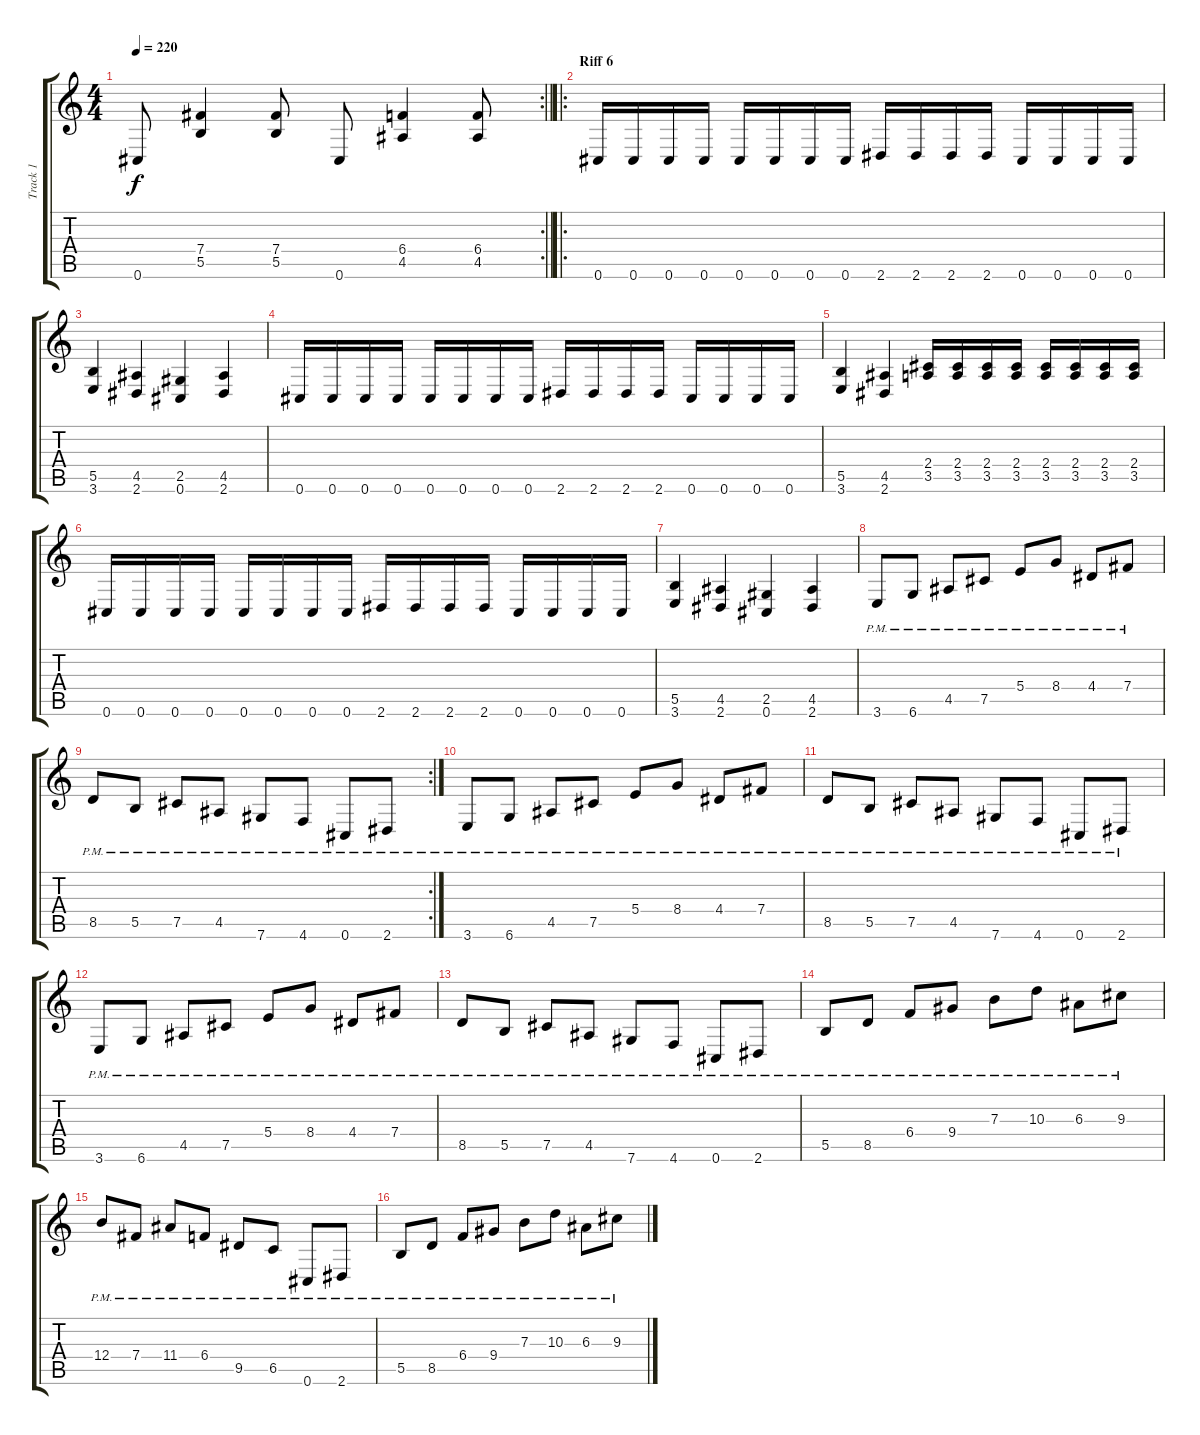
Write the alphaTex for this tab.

\track ("Track 1" "Track 1") {instrument distortionguitar}
\staff {score tabs}
\tuning (Db4 Ab3 E3 B2 Gb2 Db2) {hide}
\rc 2
\ts (4 4)
\tempo 220
\clef g2
\barLineRight lightlight
\ks c
0.6.8{dy f} (7.4 5.5).4 (7.4 5.5).8 0.6.8 (6.4 4.5).4 (6.4 4.5).8 |
\ro
\section ("" "Riff 6")
0.6.16 0.6.16 0.6.16 0.6.16 0.6.16 0.6.16 0.6.16 0.6.16 2.6.16 2.6.16 2.6.16 2.6.16 0.6.16 0.6.16 0.6.16 0.6.16 |
(5.5 3.6).4 (4.5 2.6).4 (2.5 0.6).4 (4.5 2.6).4 |
0.6.16 0.6.16 0.6.16 0.6.16 0.6.16 0.6.16 0.6.16 0.6.16 2.6.16 2.6.16 2.6.16 2.6.16 0.6.16 0.6.16 0.6.16 0.6.16 |
(5.5 3.6).4 (4.5 2.6).4 (2.4 3.5).16 (2.4 3.5).16 (2.4 3.5).16 (2.4 3.5).16 (2.4 3.5).16 (2.4 3.5).16 (2.4 3.5).16 (2.4 3.5).16 |
0.6.16 0.6.16 0.6.16 0.6.16 0.6.16 0.6.16 0.6.16 0.6.16 2.6.16 2.6.16 2.6.16 2.6.16 0.6.16 0.6.16 0.6.16 0.6.16 |
(5.5 3.6).4 (4.5 2.6).4 (2.5 0.6).4 (4.5 2.6).4 |
3.6{pm}.8 6.6{pm}.8 4.5{pm}.8 7.5{pm}.8 5.4{pm}.8 8.4{pm}.8 4.4{pm}.8 7.4{pm}.8 |
\rc 2
8.5{pm}.8 5.5{pm}.8 7.5{pm}.8 4.5{pm}.8 7.6{pm}.8 4.6{pm}.8 0.6{pm}.8 2.6{pm}.8 |
3.6{pm}.8 6.6{pm}.8 4.5{pm}.8 7.5{pm}.8 5.4{pm}.8 8.4{pm}.8 4.4{pm}.8 7.4{pm}.8 |
8.5{pm}.8 5.5{pm}.8 7.5{pm}.8 4.5{pm}.8 7.6{pm}.8 4.6{pm}.8 0.6{pm}.8 2.6{pm}.8 |
3.6{pm}.8 6.6{pm}.8 4.5{pm}.8 7.5{pm}.8 5.4{pm}.8 8.4{pm}.8 4.4{pm}.8 7.4{pm}.8 |
8.5{pm}.8 5.5{pm}.8 7.5{pm}.8 4.5{pm}.8 7.6{pm}.8 4.6{pm}.8 0.6{pm}.8 2.6{pm}.8 |
5.5{pm}.8 8.5{pm}.8 6.4{pm}.8 9.4{pm}.8 7.3{pm}.8 10.3{pm}.8 6.3{pm}.8 9.3{pm}.8 |
12.4{pm}.8 7.4{pm}.8 11.4{pm}.8 6.4{pm}.8 9.5{pm}.8 6.5{pm}.8 0.6{pm}.8 2.6{pm}.8 |
5.5{pm}.8 8.5{pm}.8 6.4{pm}.8 9.4{pm}.8 7.3{pm}.8 10.3{pm}.8 6.3{pm}.8 9.3{pm}.8
